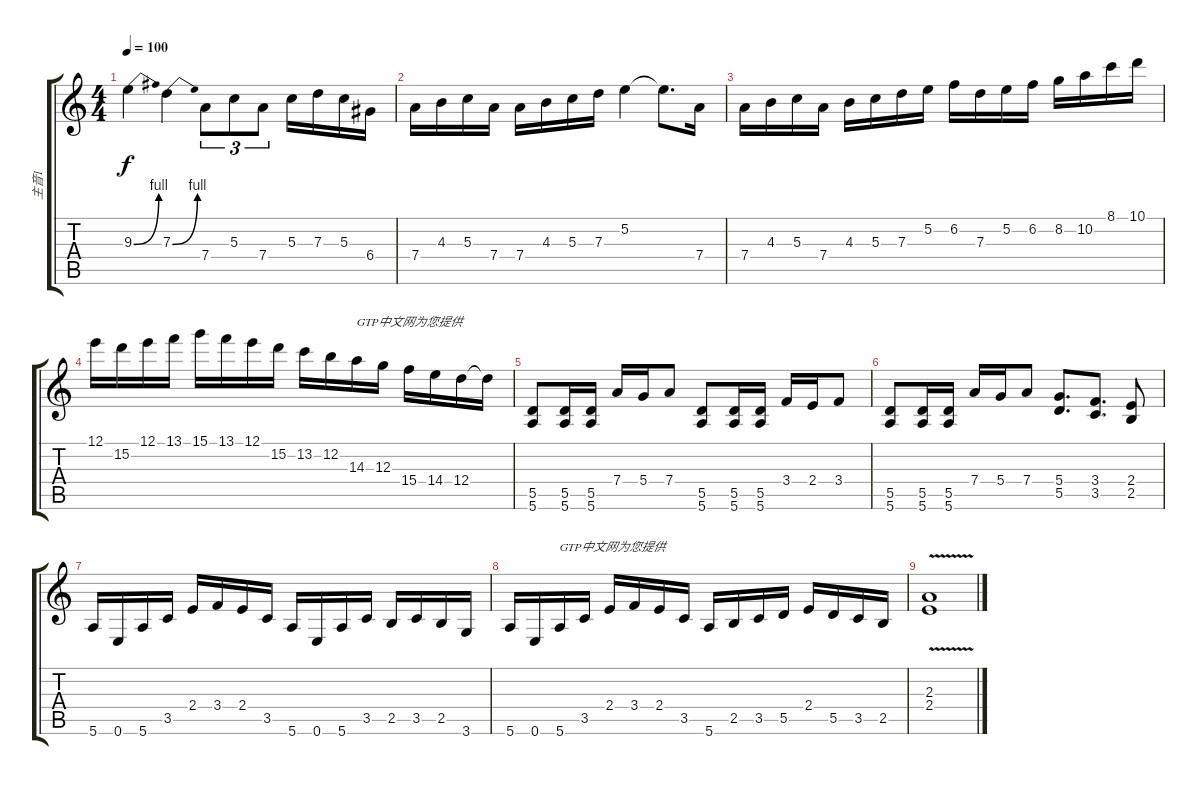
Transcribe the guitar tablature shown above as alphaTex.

\track ("主音1" "主音1") {instrument distortionguitar}
\staff {score tabs}
\tuning (E4 B3 G3 D3 A2 E2) {hide}
\ts (4 4)
\tempo 100
\clef g2
\ks c
9.3{be (bend 0 0 60 4)}.4{dy f} 7.3{be (bend 0 0 60 4)}.4 7.4.8{tu (3 2)} 5.3.8{tu (3 2)} 7.4.8{tu (3 2)} 5.3.16 7.3.16 5.3.16 6.4.16 |
7.4.16 4.3.16 5.3.16 7.4.16 7.4.16 4.3.16 5.3.16 7.3.16 5.2.4 5.2{t}.8{d} 7.4.16 |
7.4.16 4.3.16 5.3.16 7.4.16 4.3.16 5.3.16 7.3.16 5.2.16 6.2.16 7.3.16 5.2.16 6.2.16 8.2.16 10.2.16 8.1.16 10.1.16 |
12.1.16 15.2.16 12.1.16 13.1.16 15.1.16 13.1.16 12.1.16 15.2.16 13.2.16 12.2.16 14.3.16{txt "GTP中文网为您提供"} 12.3.16 15.4.16 14.4.16 12.4.16 12.4{t}.16 |
(5.5 5.6).8 (5.5 5.6).16 (5.5 5.6).16 7.4.16 5.4.16 7.4.8 (5.5 5.6).8 (5.5 5.6).16 (5.5 5.6).16 3.4.16 2.4.16 3.4.8 |
(5.5 5.6).8 (5.5 5.6).16 (5.5 5.6).16 7.4.16 5.4.16 7.4.8 (5.4 5.5).8{d} (3.4 3.5).8{d} (2.4 2.5).8 |
5.6.16 0.6.16 5.6.16 3.5.16 2.4.16 3.4.16 2.4.16 3.5.16 5.6.16 0.6.16 5.6.16 3.5.16 2.5.16 3.5.16 2.5.16 3.6.16 |
5.6.16 0.6.16 5.6.16{txt "GTP中文网为您提供"} 3.5.16 2.4.16 3.4.16 2.4.16 3.5.16 5.6.16 2.5.16 3.5.16 5.5.16 2.4.16 5.5.16 3.5.16 2.5.16 |
(2.3{v} 2.4{v}).1
